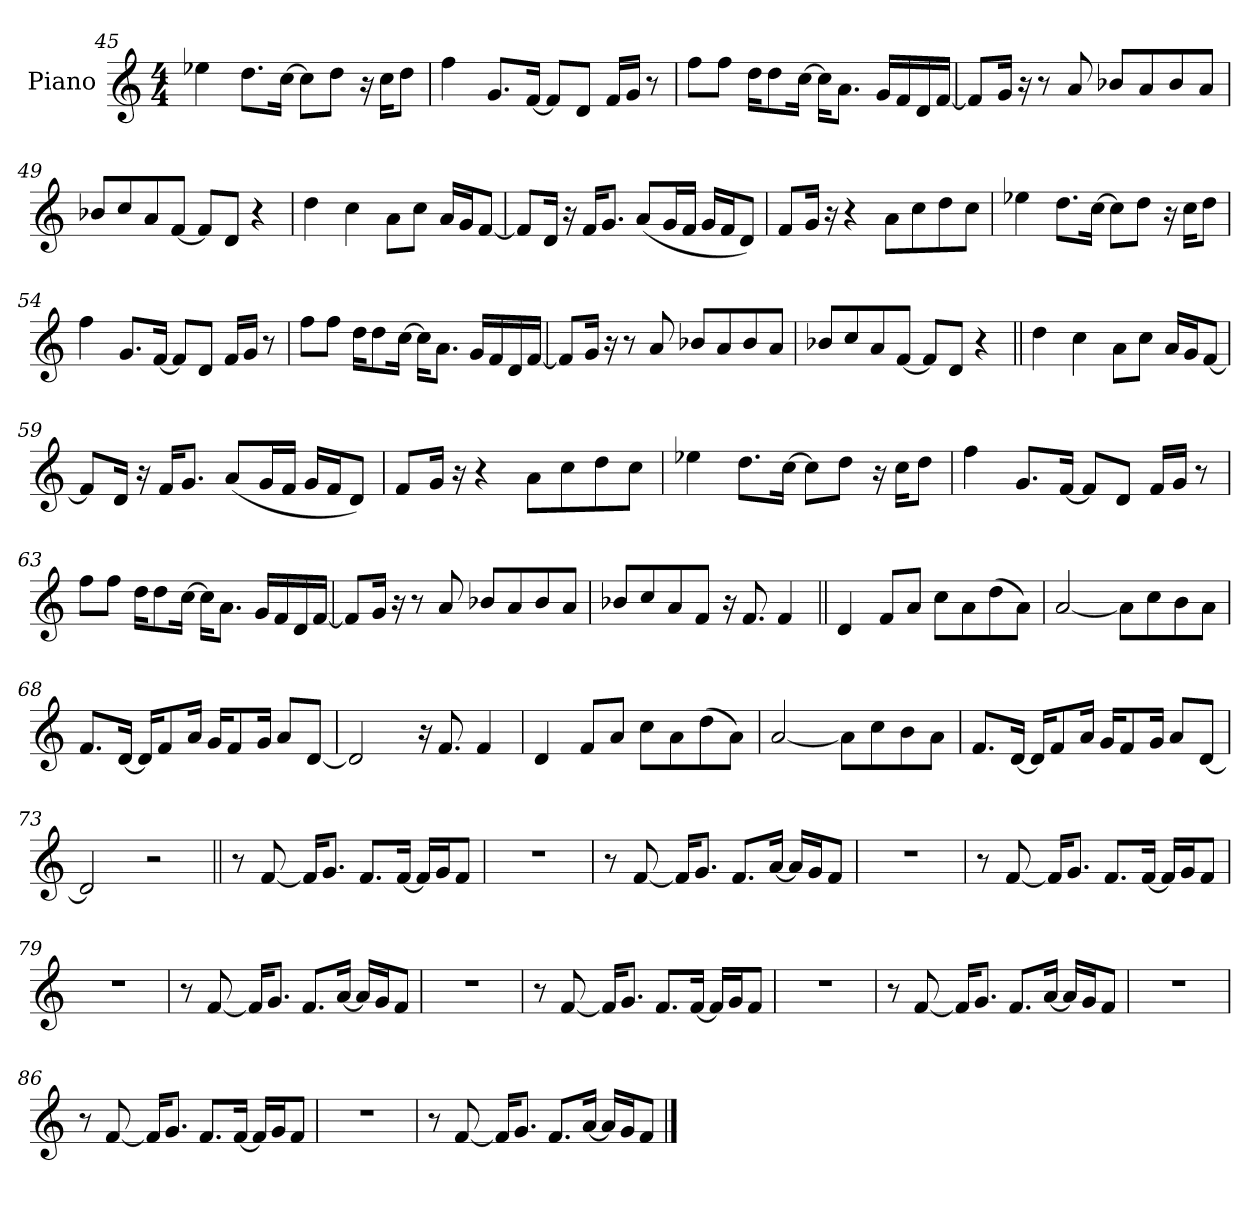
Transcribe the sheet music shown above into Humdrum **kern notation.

**kern
*part1
*staff1
*I"Piano
*I'Pno.
*clefG2
*k[]
*M4/4
=45
4ee-X
8.ddL
[16ccJk
8ccL]
8ddJ
16r
16ccKL
8ddJ
=46
4ff
8.gL
[16fJk
8fL]
8dJ
16fLL
16gJJ
8r
=47
8ffL
8ffJ
16ddKL
8dd
[16ccJk
16ccKL]
8.aJ
16gLL
16f
16d
[16fJJ
=48
8fL]
16gJk
16r
8r
8a
8b-XL
8a
8b-
8aJ
=49
8b-XL
8cc
8a
[8fJ
8fL]
8dJ
4r
=50
4dd
4cc
8aL
8ccJ
16aLL
16gJ
[8fJ
=51
8fL]
16dJk
16r
16fKL
8.gJ
(8aL
16gL
16fJJ
16gLL
16fJ
8dJ)
=52
8fL
16gJk
16r
4r
8aL
8cc
8dd
8ccJ
=53
4ee-X
8.ddL
[16ccJk
8ccL]
8ddJ
16r
16ccKL
8ddJ
=54
4ff
8.gL
[16fJk
8fL]
8dJ
16fLL
16gJJ
8r
=55
8ffL
8ffJ
16ddKL
8dd
[16ccJk
16ccKL]
8.aJ
16gLL
16f
16d
[16fJJ
=56
8fL]
16gJk
16r
8r
8a
8b-XL
8a
8b-
8aJ
=57
8b-XL
8cc
8a
[8fJ
8fL]
8dJ
4r
=58||
4dd
4cc
8aL
8ccJ
16aLL
16gJ
[8fJ
=59
8fL]
16dJk
16r
16fKL
8.gJ
(8aL
16gL
16fJJ
16gLL
16fJ
8dJ)
=60
8fL
16gJk
16r
4r
8aL
8cc
8dd
8ccJ
=61
4ee-X
8.ddL
[16ccJk
8ccL]
8ddJ
16r
16ccKL
8ddJ
=62
4ff
8.gL
[16fJk
8fL]
8dJ
16fLL
16gJJ
8r
=63
8ffL
8ffJ
16ddKL
8dd
[16ccJk
16ccKL]
8.aJ
16gLL
16f
16d
[16fJJ
=64
8fL]
16gJk
16r
8r
8a
8b-XL
8a
8b-
8aJ
=65
8b-XL
8cc
8a
8fJ
16r
8.f
4f
=66||
4d
8fL
8aJ
8ccL
8a
(8dd
8aJ)
=67
[2a
8aL]
8cc
8b
8aJ
=68
8.fL
[16dJk
16dKL]
8f
16aJk
16gKL
8f
16gJk
8aL
[8dJ
=69
2d]
16r
8.f
4f
=70
4d
8fL
8aJ
8ccL
8a
(8dd
8aJ)
=71
[2a
8aL]
8cc
8b
8aJ
=72
8.fL
[16dJk
16dKL]
8f
16aJk
16gKL
8f
16gJk
8aL
[8dJ
=73
2d]
2r
=74||
8r
[8f
16fKL]
8.gJ
8.fL
[16fJk
16fLL]
16gJ
8fJ
=75
1r
=76
8r
[8f
16fKL]
8.gJ
8.fL
[16aJk
16aLL]
16gJ
8fJ
=77
1r
=78
8r
[8f
16fKL]
8.gJ
8.fL
[16fJk
16fLL]
16gJ
8fJ
=79
1r
=80
8r
[8f
16fKL]
8.gJ
8.fL
[16aJk
16aLL]
16gJ
8fJ
=81
1r
=82
8r
[8f
16fKL]
8.gJ
8.fL
[16fJk
16fLL]
16gJ
8fJ
=83
1r
=84
8r
[8f
16fKL]
8.gJ
8.fL
[16aJk
16aLL]
16gJ
8fJ
=85
1r
=86
8r
[8f
16fKL]
8.gJ
8.fL
[16fJk
16fLL]
16gJ
8fJ
=87
1r
=88
8r
[8f
16fKL]
8.gJ
8.fL
[16aJk
16aLL]
16gJ
8fJ
==
*-
